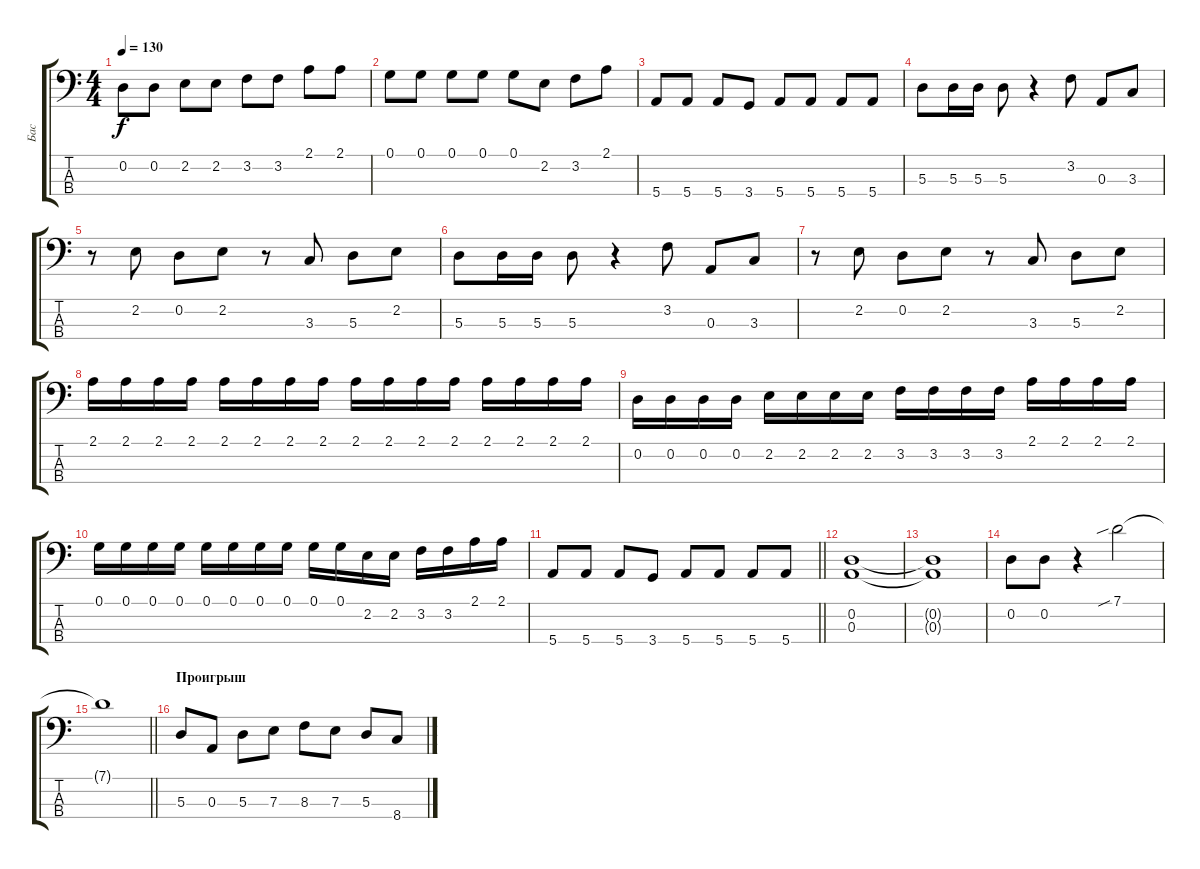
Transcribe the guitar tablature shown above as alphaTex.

\track ("Бас" "Бас") {instrument electricbassfinger}
\staff {score tabs}
\tuning (G2 D2 A1 E1) {hide}
\ts (4 4)
\tempo 130
\clef f4
\ks c
0.2.8{dy f} 0.2.8 2.2.8 2.2.8 3.2.8 3.2.8 2.1.8 2.1.8 |
0.1.8 0.1.8 0.1.8 0.1.8 0.1.8 2.2.8 3.2.8 2.1.8 |
5.4.8 5.4.8 5.4.8 3.4.8 5.4.8 5.4.8 5.4.8 5.4.8 |
5.3.8 5.3.16 5.3.16 5.3.8 r.4 3.2.8 0.3.8 3.3.8 |
r.8 2.2.8 0.2.8 2.2.8 r.8 3.3.8 5.3.8 2.2.8 |
5.3.8 5.3.16 5.3.16 5.3.8 r.4 3.2.8 0.3.8 3.3.8 |
r.8 2.2.8 0.2.8 2.2.8 r.8 3.3.8 5.3.8 2.2.8 |
2.1.16 2.1.16 2.1.16 2.1.16 2.1.16 2.1.16 2.1.16 2.1.16 2.1.16 2.1.16 2.1.16 2.1.16 2.1.16 2.1.16 2.1.16 2.1.16 |
0.2.16 0.2.16 0.2.16 0.2.16 2.2.16 2.2.16 2.2.16 2.2.16 3.2.16 3.2.16 3.2.16 3.2.16 2.1.16 2.1.16 2.1.16 2.1.16 |
0.1.16 0.1.16 0.1.16 0.1.16 0.1.16 0.1.16 0.1.16 0.1.16 0.1.16 0.1.16 2.2.16 2.2.16 3.2.16 3.2.16 2.1.16 2.1.16 |
\barLineRight lightlight
5.4.8 5.4.8 5.4.8 3.4.8 5.4.8 5.4.8 5.4.8 5.4.8 |
(0.2 0.3).1 |
(0.2{t} 0.3{t}).1 |
0.2.8 0.2.8 r.4 7.1{sib}.2 |
\barLineRight lightlight
7.1{t}.1 |
\section ("" "Проигрыш")
5.3.8 0.3.8 5.3.8 7.3.8 8.3.8 7.3.8 5.3.8 8.4.8
